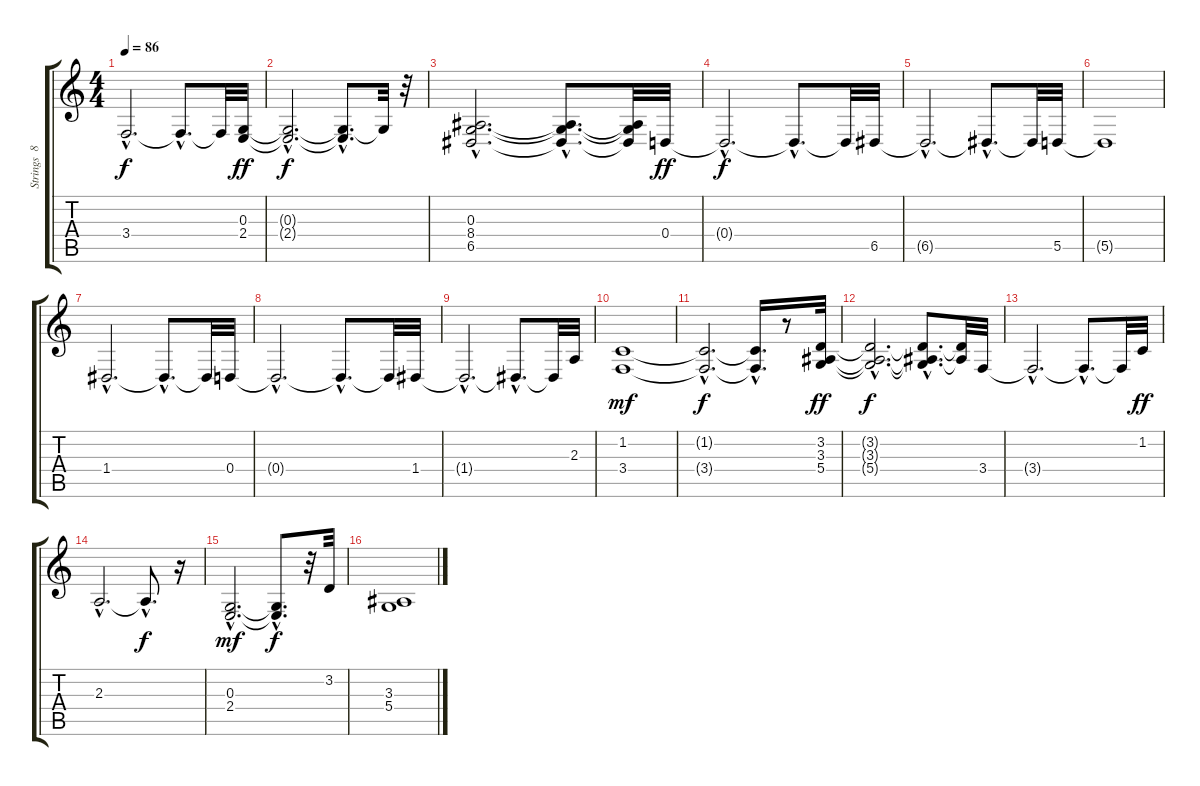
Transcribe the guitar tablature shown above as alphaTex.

\track ("Strings  8" "Strings  8") {instrument pad2warm}
\staff {score tabs}
\tuning (E4 B3 G3 D3 A2 E2) {hide}
\ts (4 4)
\tempo 86
\clef g2
\ks c
3.4{hac t}.2{d dy f} 3.4{hac t}.8{d} 3.4{t}.32 (0.3 2.4).32{dy ff} |
(0.3{hac t} 2.4{hac t}).2{d dy f} (0.3{hac t} 2.4{hac t}).8{d} 0.3{t}.32 r.32 |
(0.3{hac} 8.4{hac} 6.5{hac}).2{d} (0.3{hac t} 8.4{hac t} 6.5{hac t}).8{d} (0.3{t} 8.4{t} 6.5{t}).32 0.4.32{dy ff} |
0.4{hac t}.2{d dy f} 0.4{hac t}.8{d} 0.4{t}.32 6.5.32 |
6.5{hac t}.2{d} 6.5{hac t}.8{d} 6.5{t}.32 5.5.32 |
5.5{t}.1 |
1.4{hac}.2{d} 1.4{hac t}.8{d} 1.4{t}.32 0.4.32 |
0.4{hac t}.2{d} 0.4{hac t}.8{d} 0.4{t}.32 1.4.32 |
1.4{hac t}.2{d} 1.4{hac t}.8{d} 1.4{t}.32 2.3.32 |
(1.2 3.4).1{dy mf} |
(1.2{hac t} 3.4{hac t}).2{d dy f} (1.2{hac t} 3.4{hac t}).16{d} r.8 (3.2 3.3 5.4).32{dy ff} |
(3.2{hac t} 3.3{hac t} 5.4{hac t}).2{d dy f} (3.2{hac t} 3.3{hac t} 5.4{hac t}).8{d} (3.2{t} 3.3{t}).32 3.4.32 |
3.4{hac t}.2{d} 3.4{hac t}.8{d} 3.4{t}.32 1.2.32{dy ff} |
2.3{hac}.2{d} 2.3{hac t}.8{d dy f} r.16 |
(0.3{hac} 2.4{hac}).2{d dy mf} (0.3{hac t} 2.4{hac t}).8{d dy f} r.32 3.2.32 |
(3.3 5.4).1
